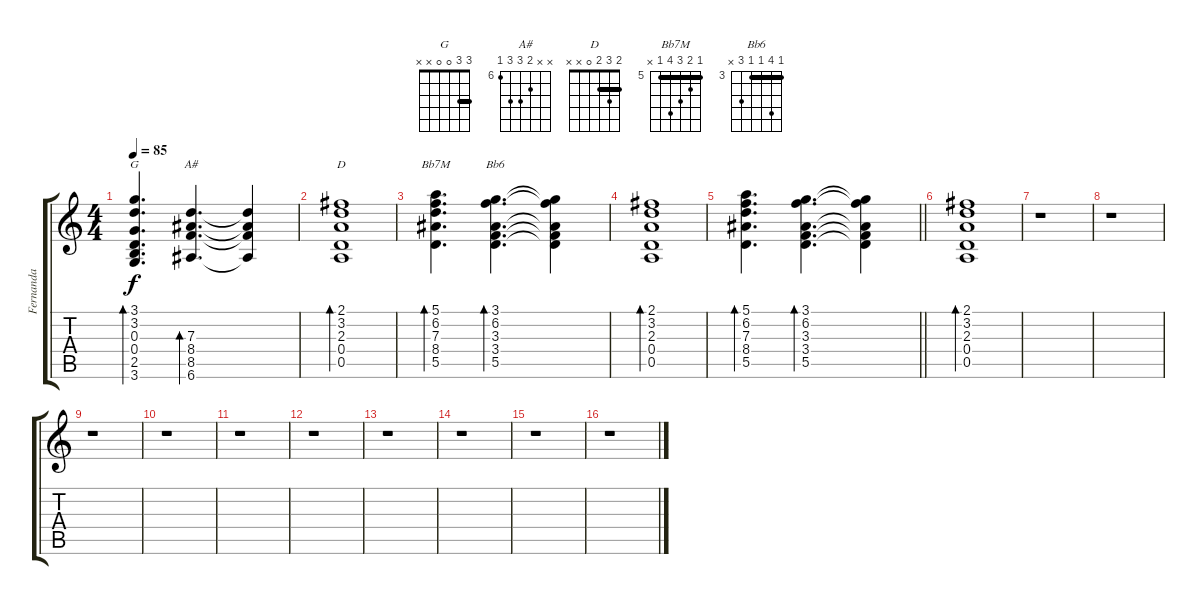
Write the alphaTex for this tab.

\track ("Fernanda" "Fernanda") {instrument electricguitarclean}
\staff {score tabs}
\tuning (E4 B3 G3 D3 A2 E2) {hide}
\chord ("G" 3 3 0 0 x x) {barre 3}
\chord ("A#" x x 7 8 8 6) {firstfret 6}
\chord ("D" 2 3 2 0 x x) {barre 2}
\chord ("Bb7M" 5 6 7 8 5 x) {firstfret 5 barre 5}
\chord ("Bb6" 3 6 3 3 5 x) {firstfret 3 barre 3}
\ts (4 4)
\tempo 85
\clef g2
\ks c
(3.1 3.2 0.3 0.4 2.5 3.6).4{d bd 240 ch "G" dy f} (7.3 8.4 8.5 6.6).4{d bd 120 ch "A#"} (7.3{t} 8.4{t} 8.5{t} 6.6{t}).4 |
(2.1 3.2 2.3 0.4 0.5).1{bd 120 ch "D"} |
(5.1 6.2 7.3 8.4 5.5).4{d bd 120 ch "Bb7M"} (3.1 6.2 3.3 3.4 5.5).4{d bd 120 ch "Bb6"} (3.1{t} 6.2{t} 3.3{t} 3.4{t} 5.5{t}).4 |
(2.1 3.2 2.3 0.4 0.5).1{bd 120} |
\barLineRight lightlight
(5.1 6.2 7.3 8.4 5.5).4{d bd 120} (3.1 6.2 3.3 3.4 5.5).4{d bd 120} (3.1{t} 6.2{t} 3.3{t} 3.4{t} 5.5{t}).4 |
(2.1 3.2 2.3 0.4 0.5).1{bd 120} |
r.1 |
r.1 |
r.1 |
r.1 |
r.1 |
r.1 |
r.1 |
r.1 |
r.1 |
r.1
